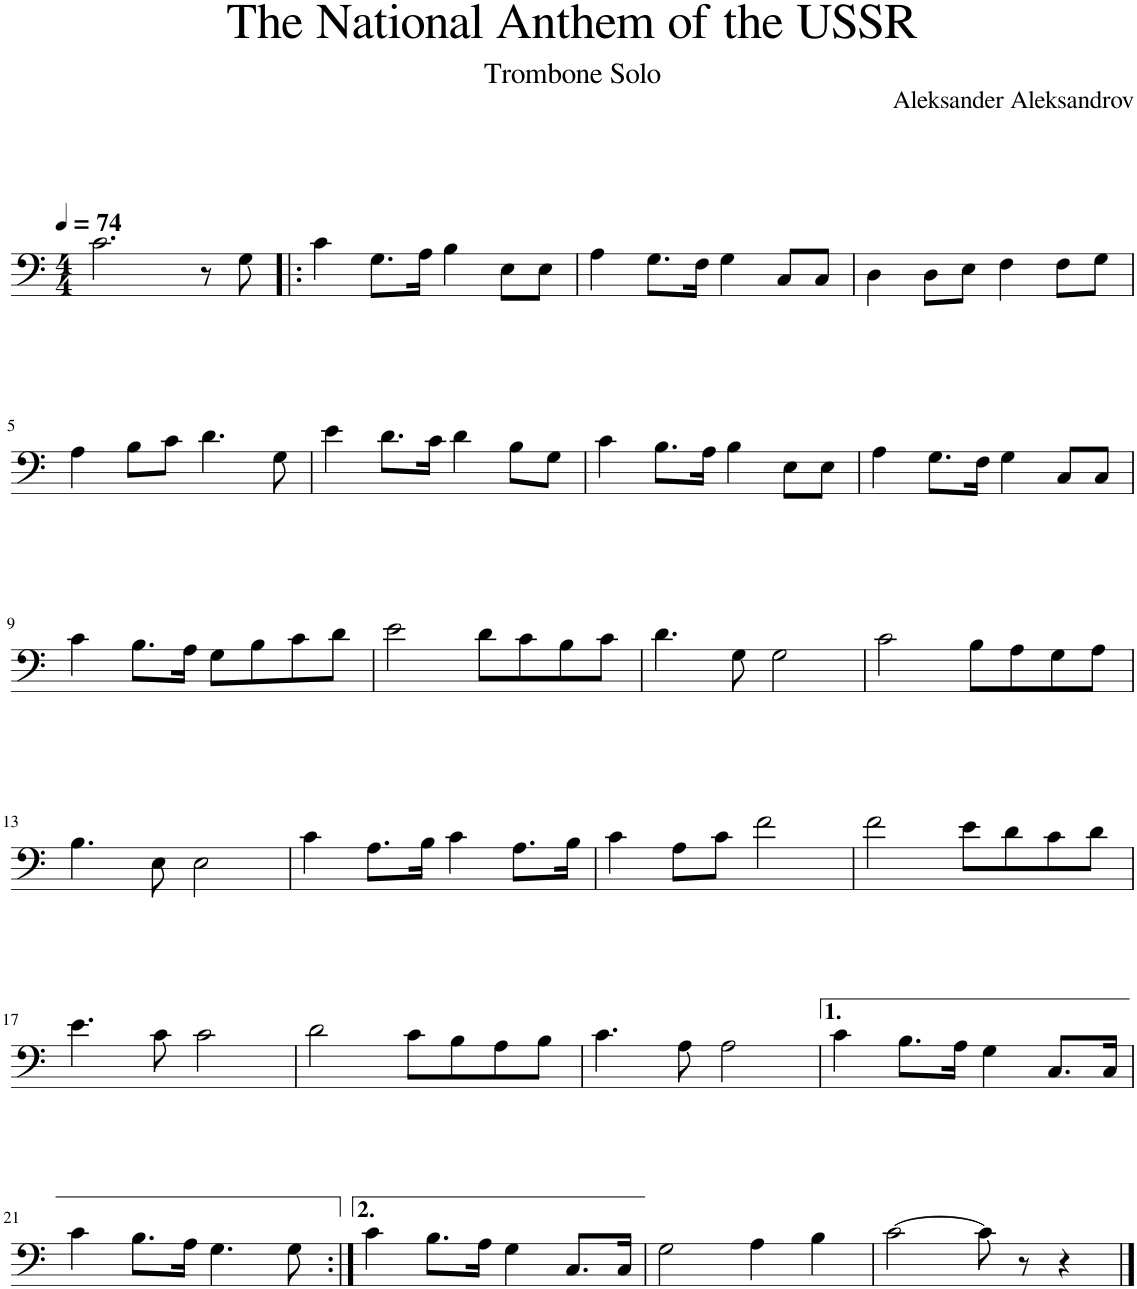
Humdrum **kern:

**kern
*part1
*staff1
*I"Pasuuna
*clefF4
*k[]
*M4/4
*MM74
=1
2.c\
8r
8G\
=2!|:
4c\
8.G\L
16A\Jk
4B\
8E\L
8E\J
=3
4A\
8.G\L
16F\Jk
4G\
8C/L
8C/J
=4
4D\
8D\L
8E\J
4F\
8F\L
8G\J
!!LO:LB:g=z
=5
4A\
8B\L
8c\J
4.d\
8G\
=6
4e\
8.d\L
16c\Jk
4d\
8B\L
8G\J
=7
4c\
8.B\L
16A\Jk
4B\
8E\L
8E\J
=8
4A\
8.G\L
16F\Jk
4G\
8C/L
8C/J
!!LO:LB:g=z
=9
4c\
8.B\L
16A\Jk
8G\L
8B\
8c\
8d\J
=10
2e\
8d\L
8c\
8B\
8c\J
=11
4.d\
8G\
2G\
=12
2c\
8B\L
8A\
8G\
8A\J
!!LO:LB:g=z
=13
4.B\
8E\
2E\
=14
4c\
8.A\L
16B\Jk
4c\
8.A\L
16B\Jk
=15
4c\
8A\L
8c\J
2f\
=16
2f\
8e\L
8d\
8c\
8d\J
!!LO:LB:g=z
=17
4.e\
8c\
2c\
=18
2d\
8c\L
8B\
8A\
8B\J
=19
4.c\
8A\
2A\
=20
4c\
8.B\L
16A\Jk
4G\
8.C/L
16C/Jk
!!LO:LB:g=z
=21
4c\
8.B\L
16A\Jk
4.G\
8G\
=22:|!
4c\
8.B\L
16A\Jk
4G\
8.C/L
16C/Jk
=23
2G\
4A\
4B\
=24
[2c\
8c\]
8r
4r
==
*-
